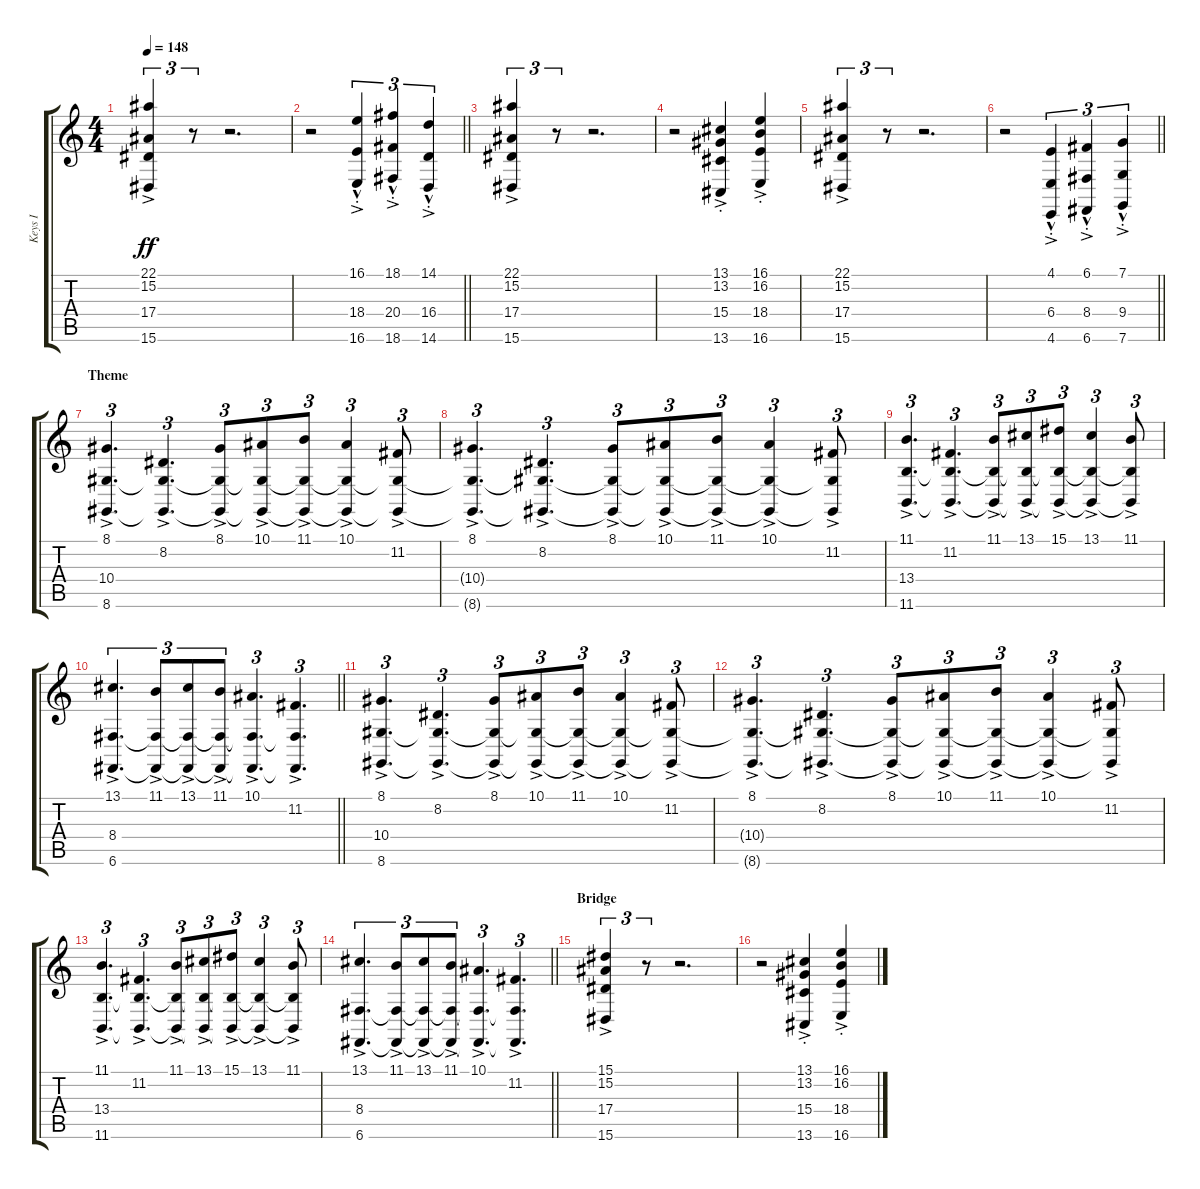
\track ("Keys I" "Keys I") {instrument stringensemble1}
\staff {score tabs}
\tuning (C4 G3 Eb3 Bb2 F2 C2) {hide}
\ts (4 4)
\tempo 148
\clef g2
\ks c
(22.1{ac} 15.2{ac} 17.4{ac} 15.6{ac}).4{tu (3 2) dy ff} r.8{tu (3 2)} r.2{d} |
\barLineRight lightlight
r.2 (16.1{hac} 18.4{ac st} 16.6{ac st}).4{tu (3 2)} (18.1{hac} 20.4{ac st} 18.6{ac st}).4{tu (3 2)} (14.1{hac} 16.4{ac st} 14.6{ac st}).4{tu (3 2)} |
\section ("" "")
(22.1{ac} 15.2{ac} 17.4{ac} 15.6{ac}).4{tu (3 2)} r.8{tu (3 2)} r.2{d} |
r.2 (13.1{ac} 13.2{ac} 15.4{ac st} 13.6{ac st}).4 (16.1{ac} 16.2{ac} 18.4{ac st} 16.6{ac st}).4 |
(22.1{ac} 15.2{ac} 17.4{ac} 15.6{ac}).4{tu (3 2)} r.8{tu (3 2)} r.2{d} |
\barLineRight lightlight
r.2 (4.1{hac} 6.4{ac st} 4.6{ac st}).4{tu (3 2)} (6.1{hac} 8.4{ac st} 6.6{ac st}).4{tu (3 2)} (7.1{hac} 9.4{ac st} 7.6{ac st}).4{tu (3 2)} |
\section ("" "Theme")
(8.1{ac} 10.4{ac} 8.6{ac}).4{d tu (3 2)} (8.2{ac} 10.4{t} 8.6{t}).4{d tu (3 2)} (8.1{ac} 10.4{t} 8.6{t}).8{tu (3 2)} (10.1{ac} 10.4{t} 8.6{t}).8{tu (3 2)} (11.1{ac} 10.4{t} 8.6{t}).8{tu (3 2)} (10.1{ac} 10.4{t} 8.6{t}).4{tu (3 2)} (11.2{ac} 10.4{t} 8.6{t}).8{tu (3 2)} |
(8.1{ac} 10.4{t} 8.6{t}).4{d tu (3 2)} (8.2{ac} 10.4{t} 8.6{t}).4{d tu (3 2)} (8.1{ac} 10.4{t} 8.6{t}).8{tu (3 2)} (10.1{ac} 10.4{t} 8.6{t}).8{tu (3 2)} (11.1{ac} 10.4{t} 8.6{t}).8{tu (3 2)} (10.1{ac} 10.4{t} 8.6{t}).4{tu (3 2)} (11.2{ac} 10.4{t} 8.6{t}).8{tu (3 2)} |
(11.1{ac} 13.4{ac} 11.6{ac}).4{d tu (3 2)} (11.2{ac} 13.4{t} 11.6{t}).4{d tu (3 2)} (11.1{ac} 13.4{t} 11.6{t}).8{tu (3 2)} (13.1{ac} 13.4{t} 11.6{t}).8{tu (3 2)} (15.1{ac} 13.4{t} 11.6{t}).8{tu (3 2)} (13.1{ac} 13.4{t} 11.6{t}).4{tu (3 2)} (11.1{ac} 13.4{t} 11.6{t}).8{tu (3 2)} |
\barLineRight lightlight
(13.1{ac} 8.4{ac} 6.6{ac}).4{d tu (3 2)} (11.1{ac} 8.4{t} 6.6{t}).8{tu (3 2)} (13.1{ac} 8.4{t} 6.6{t}).8{tu (3 2)} (11.1{ac} 8.4{t} 6.6{t}).8{tu (3 2)} (10.1{ac} 8.4{t} 6.6{t}).4{d tu (3 2)} (11.2{ac} 8.4{t} 6.6{t}).4{d tu (3 2)} |
\section ("" "")
(8.1{ac} 10.4{ac} 8.6{ac}).4{d tu (3 2)} (8.2{ac} 10.4{t} 8.6{t}).4{d tu (3 2)} (8.1{ac} 10.4{t} 8.6{t}).8{tu (3 2)} (10.1{ac} 10.4{t} 8.6{t}).8{tu (3 2)} (11.1{ac} 10.4{t} 8.6{t}).8{tu (3 2)} (10.1{ac} 10.4{t} 8.6{t}).4{tu (3 2)} (11.2{ac} 10.4{t} 8.6{t}).8{tu (3 2)} |
(8.1{ac} 10.4{t} 8.6{t}).4{d tu (3 2)} (8.2{ac} 10.4{t} 8.6{t}).4{d tu (3 2)} (8.1{ac} 10.4{t} 8.6{t}).8{tu (3 2)} (10.1{ac} 10.4{t} 8.6{t}).8{tu (3 2)} (11.1{ac} 10.4{t} 8.6{t}).8{tu (3 2)} (10.1{ac} 10.4{t} 8.6{t}).4{tu (3 2)} (11.2{ac} 10.4{t} 8.6{t}).8{tu (3 2)} |
(11.1{ac} 13.4{ac} 11.6{ac}).4{d tu (3 2)} (11.2{ac} 13.4{t} 11.6{t}).4{d tu (3 2)} (11.1{ac} 13.4{t} 11.6{t}).8{tu (3 2)} (13.1{ac} 13.4{t} 11.6{t}).8{tu (3 2)} (15.1{ac} 13.4{t} 11.6{t}).8{tu (3 2)} (13.1{ac} 13.4{t} 11.6{t}).4{tu (3 2)} (11.1{ac} 13.4{t} 11.6{t}).8{tu (3 2)} |
\barLineRight lightlight
(13.1{ac} 8.4{ac} 6.6{ac}).4{d tu (3 2)} (11.1{ac} 8.4{t} 6.6{t}).8{tu (3 2)} (13.1{ac} 8.4{t} 6.6{t}).8{tu (3 2)} (11.1{ac} 8.4{t} 6.6{t}).8{tu (3 2)} (10.1{ac} 8.4{t} 6.6{t}).4{d tu (3 2)} (11.2{ac} 8.4{t} 6.6{t}).4{d tu (3 2)} |
\section ("" "Bridge")
(15.1{ac} 15.2{ac} 17.4{ac} 15.6{ac}).4{tu (3 2)} r.8{tu (3 2)} r.2{d} |
r.2 (13.1{ac} 13.2{ac} 15.4{ac st} 13.6{ac st}).4 (16.1{ac} 16.2{ac} 18.4{ac st} 16.6{ac st}).4
